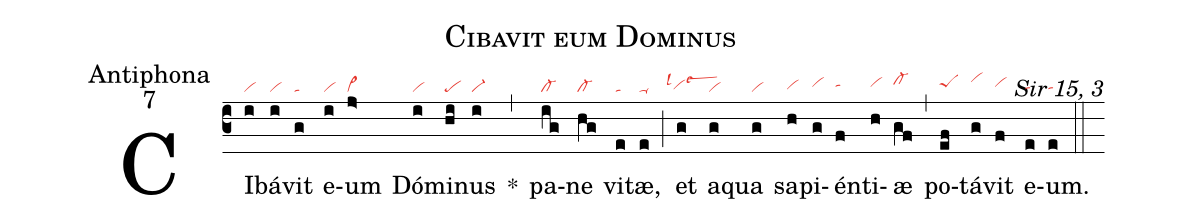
name:Cibavit eum Dominus;
office-part:Antiphona;
mode:7;
commentary:Sir 15, 3;
nabc-lines:1;
%%
(c3)
CI(i|vi)bá(i|vi)vit(g|ta) e(i|vi)um(j>|vi>) Dó(i|vi)mi(hi|pe)nus(i|vi-) *(,)
pa(ig|cl-)ne(hg|cl-) vi(e|ta)tæ,(e|ta-) (;)
et(g|```vihglsl1lsew3) a(g|vi)qua(g|vi) sa(h|vihg)pi(g|vihh)én(f|tahh)ti(h|vihh)æ(gf|cl-hi) (,)
po(ef|peShh)tá(g|vihj)vit(f|vihh) e(e|tahg)um.(e|tahg) (::)
